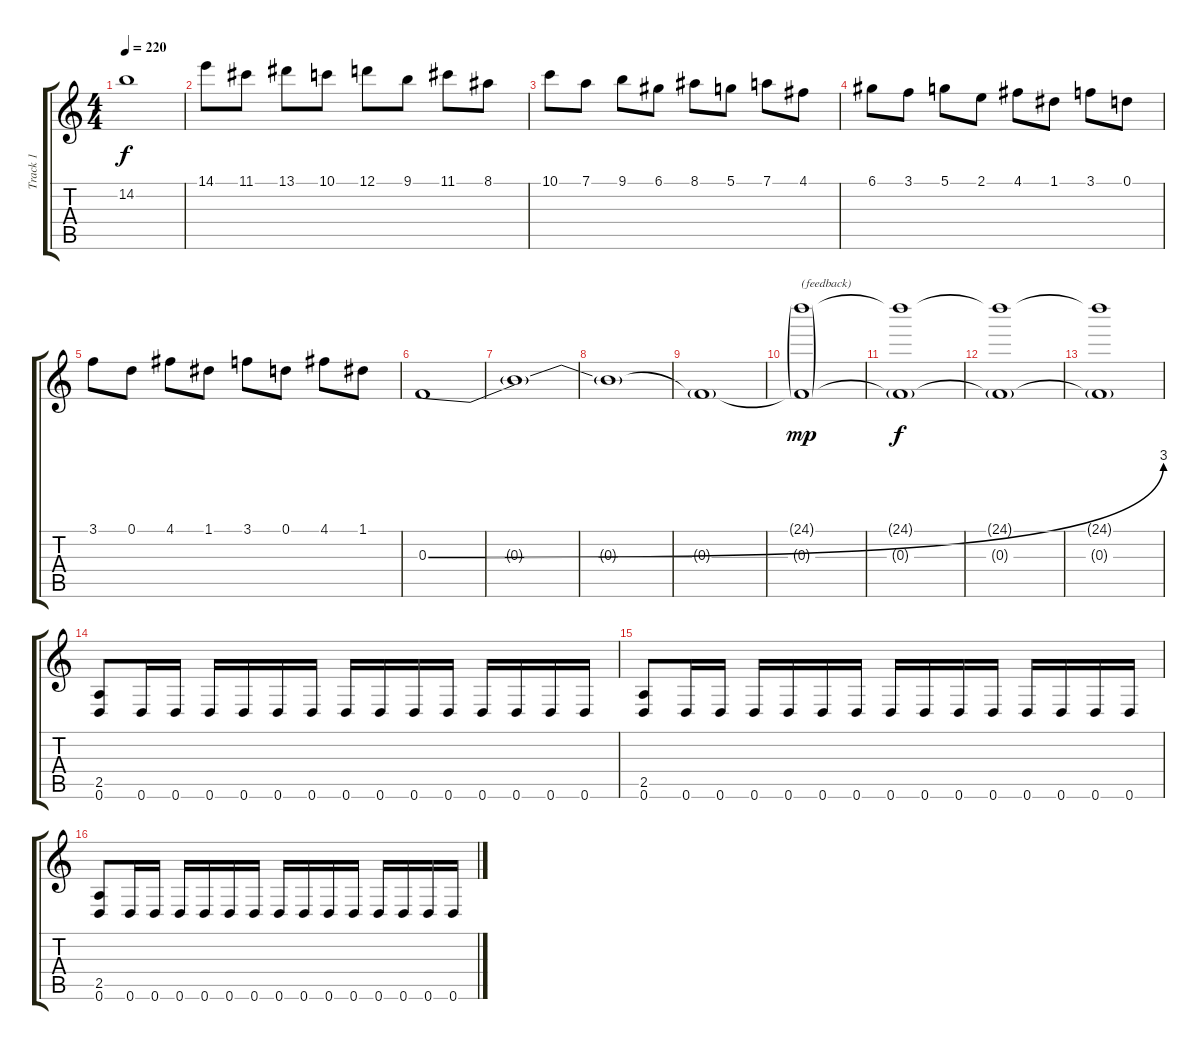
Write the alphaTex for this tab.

\track ("Track 1" "Track 1") {instrument distortionguitar}
\staff {score tabs}
\tuning (D4 A3 F3 C3 G2 D2) {hide}
\ts (4 4)
\tempo 220
\clef g2
\ks c
14.2{t}.1{dy f} |
14.1.8 11.1.8 13.1.8 10.1.8 12.1.8 9.1.8 11.1.8 8.1.8 |
10.1.8 7.1.8 9.1.8 6.1.8 8.1.8 5.1.8 7.1.8 4.1.8 |
6.1.8 3.1.8 5.1.8 2.1.8 4.1.8 1.1.8 3.1.8 0.1.8 |
3.1.8 0.1.8 4.1.8 1.1.8 3.1.8 0.1.8 4.1.8 1.1.8 |
0.3{be (bend 0 0 60 12)}.1 |
0.3{t}.1 |
0.3{t}.1 |
0.3{t}.1 |
(24.1{g} 0.3{t}).1{txt "(feedback)" dy mp} |
(24.1{t} 0.3{t}).1{dy f} |
(24.1{t} 0.3{t}).1 |
(24.1{t} 0.3{t}).1 |
(2.5 0.6).8 0.6.16 0.6.16 0.6.16 0.6.16 0.6.16 0.6.16 0.6.16 0.6.16 0.6.16 0.6.16 0.6.16 0.6.16 0.6.16 0.6.16 |
(2.5 0.6).8 0.6.16 0.6.16 0.6.16 0.6.16 0.6.16 0.6.16 0.6.16 0.6.16 0.6.16 0.6.16 0.6.16 0.6.16 0.6.16 0.6.16 |
(2.5 0.6).8 0.6.16 0.6.16 0.6.16 0.6.16 0.6.16 0.6.16 0.6.16 0.6.16 0.6.16 0.6.16 0.6.16 0.6.16 0.6.16 0.6.16
